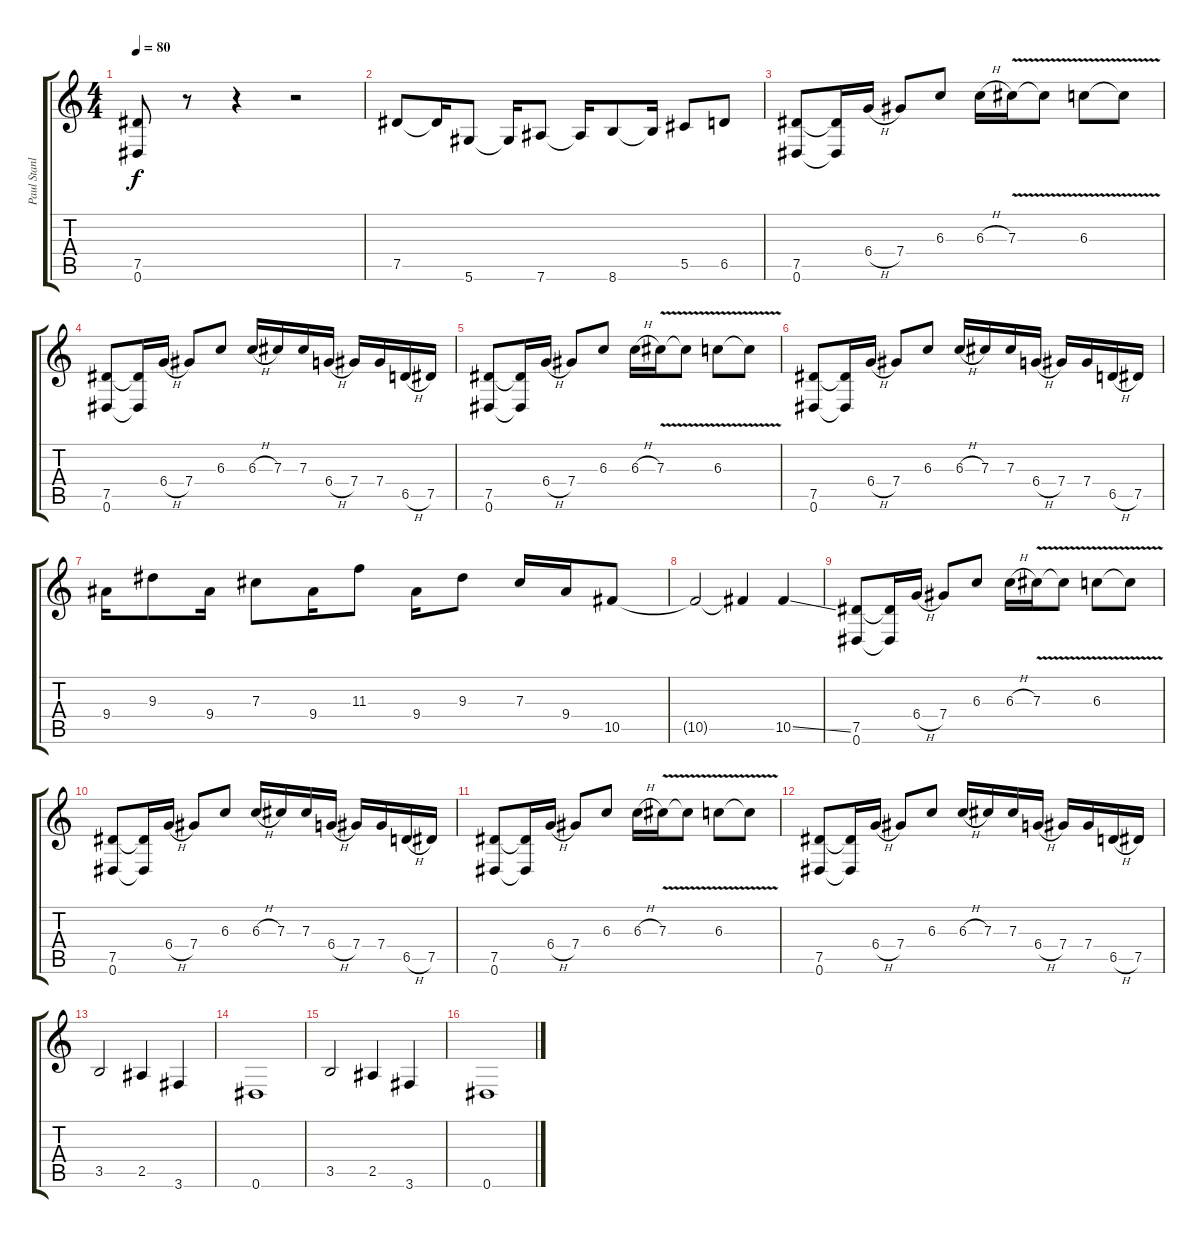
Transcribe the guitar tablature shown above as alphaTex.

\track ("Paul Stanley" "Paul Stanl") {instrument overdrivenguitar}
\staff {score tabs}
\tuning (Eb4 Bb3 Gb3 Db3 Ab2 Eb2) {hide}
\ts (4 4)
\tempo 80
\clef g2
\ks c
(7.5 0.6).8{dy f} r.8 r.4 r.2 |
7.5.8 7.5{t}.16 5.6.8 5.6{t}.16 7.6.8 7.6{t}.16 8.6.8 8.6{t}.16 5.5.8 6.5.8 |
(7.5 0.6).8 (7.5{t} 0.6{t}).16 6.4{h}.16 7.4.8 6.3.8 6.3{h}.16 7.3{v}.16 7.3{t}.8 6.3{v}.8 6.3{t}.8 |
(7.5 0.6).8 (7.5{t} 0.6{t}).16 6.4{h}.16 7.4.8 6.3.8 6.3{h}.16 7.3.16 7.3.16 6.4{h}.16 7.4.16 7.4.16 6.5{h}.16 7.5.16 |
(7.5 0.6).8 (7.5{t} 0.6{t}).16 6.4{h}.16 7.4.8 6.3.8 6.3{h}.16 7.3{v}.16 7.3{t}.8 6.3{v}.8 6.3{t}.8 |
(7.5 0.6).8 (7.5{t} 0.6{t}).16 6.4{h}.16 7.4.8 6.3.8 6.3{h}.16 7.3.16 7.3.16 6.4{h}.16 7.4.16 7.4.16 6.5{h}.16 7.5.16 |
9.4.16 9.3.8 9.4.16 7.3.8 9.4.16 11.3.8 9.4.16 9.3.8 7.3.16 9.4.16 10.5.8 |
10.5{t}.2 10.5{t}.4 10.5{ss}.4 |
(7.5 0.6).8 (7.5{t} 0.6{t}).16 6.4{h}.16 7.4.8 6.3.8 6.3{h}.16 7.3{v}.16 7.3{t}.8 6.3{v}.8 6.3{t}.8 |
(7.5 0.6).8 (7.5{t} 0.6{t}).16 6.4{h}.16 7.4.8 6.3.8 6.3{h}.16 7.3.16 7.3.16 6.4{h}.16 7.4.16 7.4.16 6.5{h}.16 7.5.16 |
(7.5 0.6).8 (7.5{t} 0.6{t}).16 6.4{h}.16 7.4.8 6.3.8 6.3{h}.16 7.3{v}.16 7.3{t}.8 6.3{v}.8 6.3{t}.8 |
(7.5 0.6).8 (7.5{t} 0.6{t}).16 6.4{h}.16 7.4.8 6.3.8 6.3{h}.16 7.3.16 7.3.16 6.4{h}.16 7.4.16 7.4.16 6.5{h}.16 7.5.16 |
3.5.2 2.5.4 3.6.4 |
0.6.1 |
3.5.2 2.5.4 3.6.4 |
0.6.1
